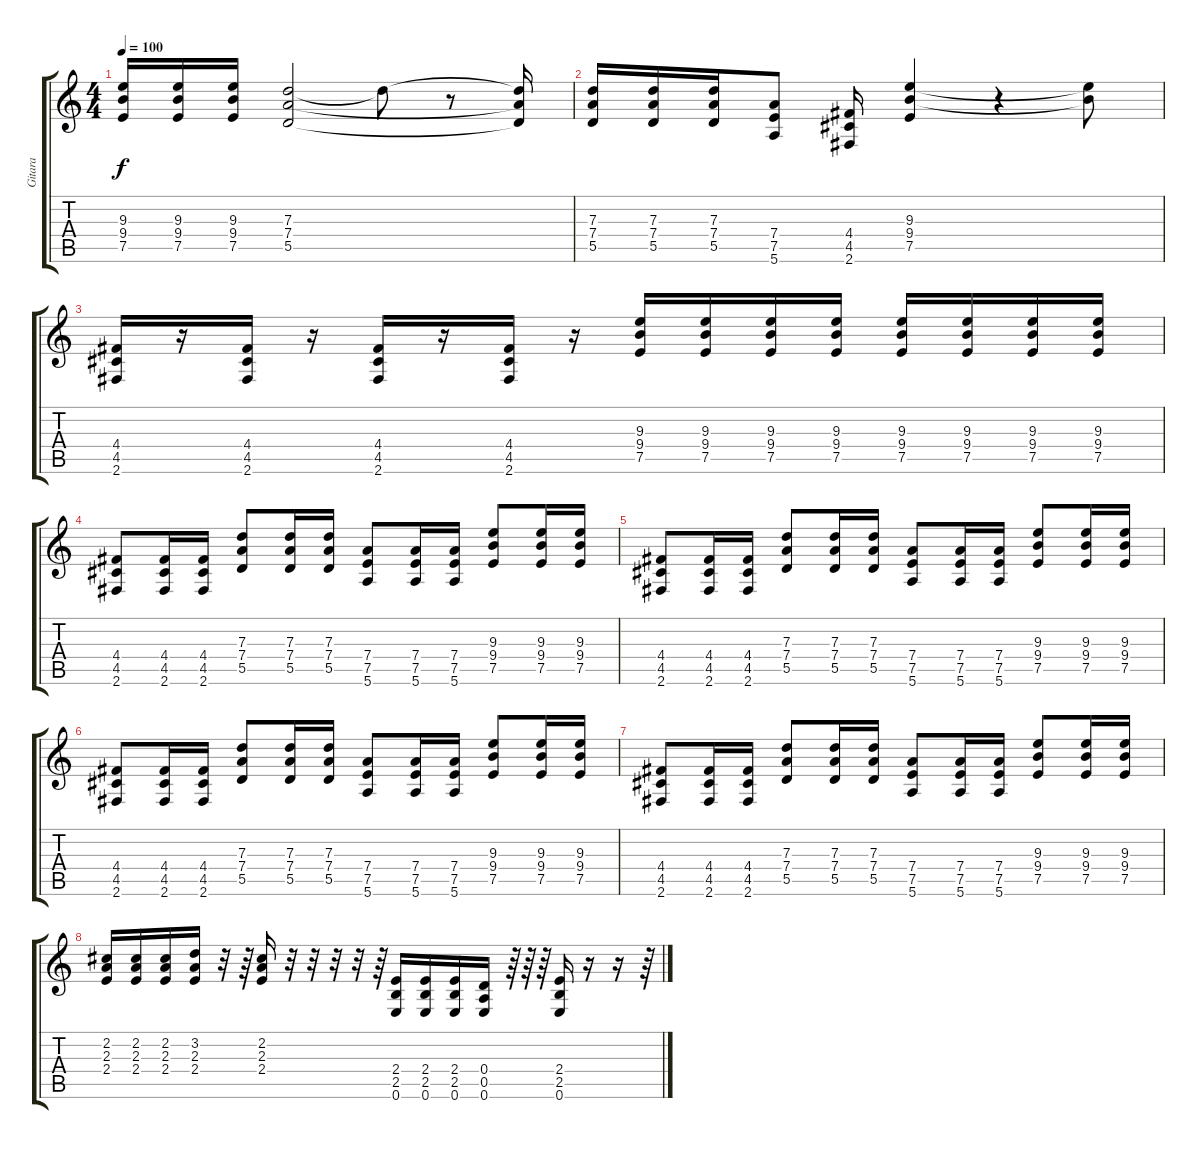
\track ("Gitara" "Gitara") {instrument distortionguitar}
\staff {score tabs}
\tuning (E4 B3 G3 D3 A2 E2) {hide}
\ts (4 4)
\tempo 100
\clef g2
\ks c
(9.3 9.4 7.5).16{dy f} (9.3 9.4 7.5).16 (9.3 9.4 7.5).16 (7.3 7.4 5.5).2 7.3{t}.8 r.8 (7.3{t} 7.4{t} 5.5{t}).16 |
(7.3 7.4 5.5).16 (7.3 7.4 5.5).16 (7.3 7.4 5.5).16 (7.4 7.5 5.6).8 (4.4 4.5 2.6).16 (9.3 9.4 7.5).4 r.4 (9.3{t} 9.4{t}).8 |
(4.4 4.5 2.6).16 r.16 (4.4 4.5 2.6).16 r.16 (4.4 4.5 2.6).16 r.16 (4.4 4.5 2.6).16 r.16 (9.3 9.4 7.5).16 (9.3 9.4 7.5).16 (9.3 9.4 7.5).16 (9.3 9.4 7.5).16 (9.3 9.4 7.5).16 (9.3 9.4 7.5).16 (9.3 9.4 7.5).16 (9.3 9.4 7.5).16 |
(4.4 4.5 2.6).8 (4.4 4.5 2.6).16 (4.4 4.5 2.6).16 (7.3 7.4 5.5).8 (7.3 7.4 5.5).16 (7.3 7.4 5.5).16 (7.4 7.5 5.6).8 (7.4 7.5 5.6).16 (7.4 7.5 5.6).16 (9.3 9.4 7.5).8 (9.3 9.4 7.5).16 (9.3 9.4 7.5).16 |
(4.4 4.5 2.6).8 (4.4 4.5 2.6).16 (4.4 4.5 2.6).16 (7.3 7.4 5.5).8 (7.3 7.4 5.5).16 (7.3 7.4 5.5).16 (7.4 7.5 5.6).8 (7.4 7.5 5.6).16 (7.4 7.5 5.6).16 (9.3 9.4 7.5).8 (9.3 9.4 7.5).16 (9.3 9.4 7.5).16 |
(4.4 4.5 2.6).8 (4.4 4.5 2.6).16 (4.4 4.5 2.6).16 (7.3 7.4 5.5).8 (7.3 7.4 5.5).16 (7.3 7.4 5.5).16 (7.4 7.5 5.6).8 (7.4 7.5 5.6).16 (7.4 7.5 5.6).16 (9.3 9.4 7.5).8 (9.3 9.4 7.5).16 (9.3 9.4 7.5).16 |
(4.4 4.5 2.6).8 (4.4 4.5 2.6).16 (4.4 4.5 2.6).16 (7.3 7.4 5.5).8 (7.3 7.4 5.5).16 (7.3 7.4 5.5).16 (7.4 7.5 5.6).8 (7.4 7.5 5.6).16 (7.4 7.5 5.6).16 (9.3 9.4 7.5).8 (9.3 9.4 7.5).16 (9.3 9.4 7.5).16 |
(2.2 2.3 2.4).16 (2.2 2.3 2.4).16 (2.2 2.3 2.4).16 (3.2 2.3 2.4).16 r.32 r.64 (2.2 2.3 2.4).16 r.32 r.32 r.32 r.32 r.64 (2.4 2.5 0.6).16 (2.4 2.5 0.6).16 (2.4 2.5 0.6).16 (0.4 0.5 0.6).16 r.64 r.64 r.64 (2.4 2.5 0.6).16 r.16 r.16 r.64
